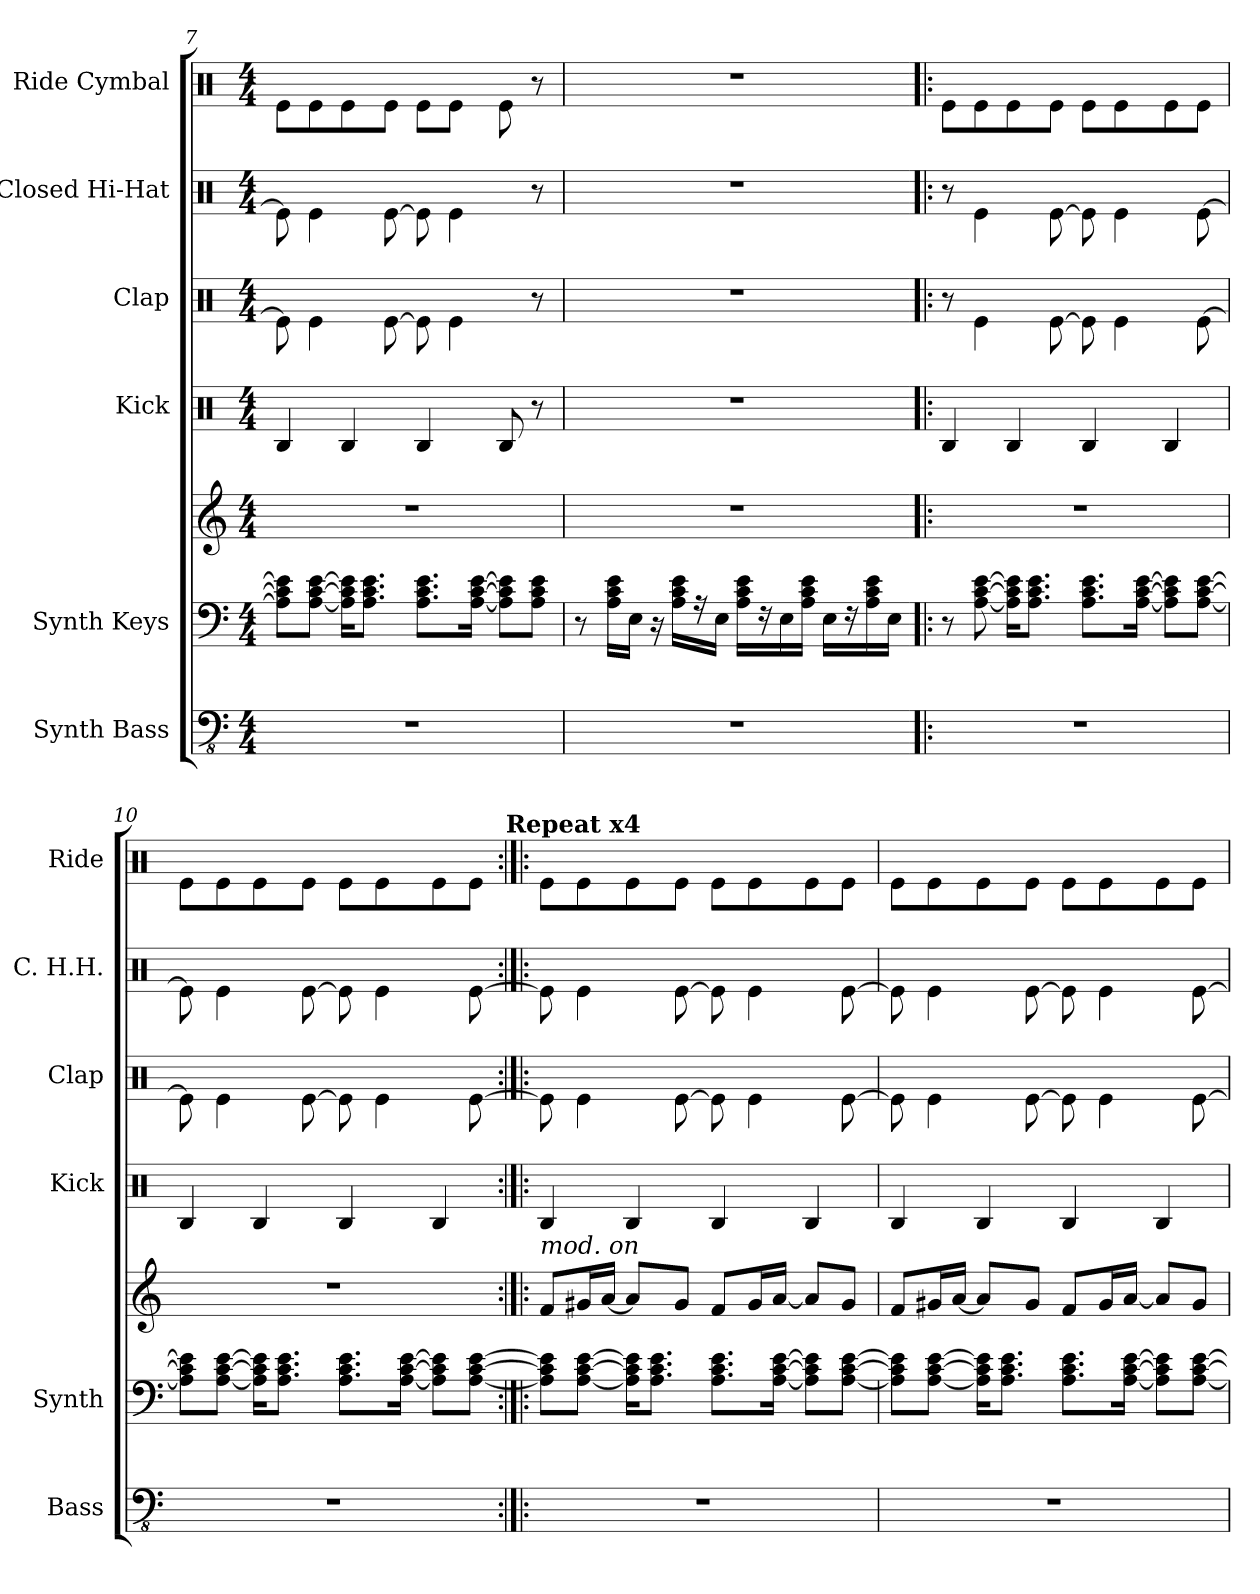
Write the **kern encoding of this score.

**kern	**kern	**kern	**kern	**kern	**kern	**kern
*part6	*part5	*part5	*part4	*part3	*part2	*part1
*staff7	*staff6	*staff5	*staff4	*staff3	*staff2	*staff1
*I"Synth Bass	*I"Synth Keys	*	*I"Kick	*I"Clap	*I"Closed Hi-Hat	*I"Ride Cymbal
*I'Bass	*I'Synth	*	*I'Kick	*I'Clap	*I'C. H.H.	*I'Ride
*clefFv4	*clefF4	*clefG2	*clefX	*clefX	*clefX	*clefX
*k[]	*k[]	*k[]	*k[]	*k[]	*k[]	*k[]
*C:	*C:	*C:	*C:	*C:	*C:	*C:
*M4/4	*M4/4	*M4/4	*M4/4	*M4/4	*M4/4	*M4/4
=7	=7	=7	=7	=7	=7	=7
1r	8A\] 8c\] 8e\]L	1r	4RB/	8Re\]	8Re\]	8Re\L
.	[8A\ [8c\ [8e\J	.	.	4Re\	4Re\	8Re\
.	16A\] 16c\] 16e\]KL	.	4RB/	.	.	8Re\
.	8.A\ 8.c\ 8.e\J	.	.	.	.	.
.	.	.	.	[8Re\	[8Re\	8Re\J
.	8.A\ 8.c\ 8.e\L	.	4RB/	8Re\]	8Re\]	8Re\L
.	.	.	.	4Re\	4Re\	8Re\J
.	[16A\ [16c\ [16e\Jk	.	.	.	.	.
.	8A\] 8c\] 8e\]L	.	8RB/	.	.	8Re\
.	8A\ 8c\ 8e\J	.	8r	8r	8r	8r
=8	=8	=8	=8	=8	=8	=8
1r	8r	1r	1r	1r	1r	1r
.	16A\ 16c\ 16e\LL	.	.	.	.	.
.	16E\JJ	.	.	.	.	.
.	16r	.	.	.	.	.
.	16A\ 16c\ 16e\KL	.	.	.	.	.
.	16r	.	.	.	.	.
.	16E\Jk	.	.	.	.	.
.	16A\ 16c\ 16e\KL	.	.	.	.	.
.	16r	.	.	.	.	.
.	16E\L	.	.	.	.	.
.	16A\ 16c\ 16e\JJ	.	.	.	.	.
.	16E\KL	.	.	.	.	.
.	16r	.	.	.	.	.
.	16A\ 16c\ 16e\L	.	.	.	.	.
.	16E\JJ	.	.	.	.	.
!!LO:PB:g=z
=9!|:	=9!|:	=9!|:	=9!|:	=9!|:	=9!|:	=9!|:
1r	8r	1r	4RB/	8r	8r	8Re\L
.	[8A\ [8c\ [8e\	.	.	4Re\	4Re\	8Re\
.	16A\] 16c\] 16e\]KL	.	4RB/	.	.	8Re\
.	8.A\ 8.c\ 8.e\J	.	.	.	.	.
.	.	.	.	[8Re\	[8Re\	8Re\J
.	8.A\ 8.c\ 8.e\L	.	4RB/	8Re\]	8Re\]	8Re\L
.	.	.	.	4Re\	4Re\	8Re\
.	[16A\ [16c\ [16e\Jk	.	.	.	.	.
.	8A\] 8c\] 8e\]L	.	4RB/	.	.	8Re\
.	[8A\ [8c\ [8e\J	.	.	[8Re\	[8Re\	8Re\J
=10	=10	=10	=10	=10	=10	=10
1r	8A\] 8c\] 8e\]L	1r	4RB/	8Re\]	8Re\]	8Re\L
.	[8A\ [8c\ [8e\J	.	.	4Re\	4Re\	8Re\
.	16A\] 16c\] 16e\]KL	.	4RB/	.	.	8Re\
.	8.A\ 8.c\ 8.e\J	.	.	.	.	.
.	.	.	.	[8Re\	[8Re\	8Re\J
.	8.A\ 8.c\ 8.e\L	.	4RB/	8Re\]	8Re\]	8Re\L
.	.	.	.	4Re\	4Re\	8Re\
.	[16A\ [16c\ [16e\Jk	.	.	.	.	.
.	8A\] 8c\] 8e\]L	.	4RB/	.	.	8Re\
.	[8A\ [8c\ [8e\J	.	.	[8Re\	[8Re\	8Re\J
!	!	!	!	!	!	!LO:TX:a:B:t=Repeat x4
=11:|!|:	=11:|!|:	=11:|!|:	=11:|!|:	=11:|!|:	=11:|!|:	=11:|!|:
!	!	!LO:TX:a:i:t=mod. on	!	!	!	!
1r	8A\] 8c\] 8e\]L	8f/L	4RB/	8Re\]	8Re\]	8Re\L
.	[8A\ [8c\ [8e\J	16g#X/L	.	4Re\	4Re\	8Re\
.	.	[16a/JJ	.	.	.	.
.	16A\] 16c\] 16e\]KL	8a/L]	4RB/	.	.	8Re\
.	8.A\ 8.c\ 8.e\J	.	.	.	.	.
.	.	8g#/J	.	[8Re\	[8Re\	8Re\J
.	8.A\ 8.c\ 8.e\L	8f/L	4RB/	8Re\]	8Re\]	8Re\L
.	.	16g#/L	.	4Re\	4Re\	8Re\
.	[16A\ [16c\ [16e\Jk	[16a/JJ	.	.	.	.
.	8A\] 8c\] 8e\]L	8a/L]	4RB/	.	.	8Re\
.	[8A\ [8c\ [8e\J	8g#/J	.	[8Re\	[8Re\	8Re\J
=12	=12	=12	=12	=12	=12	=12
1r	8A\] 8c\] 8e\]L	8f/L	4RB/	8Re\]	8Re\]	8Re\L
.	[8A\ [8c\ [8e\J	16g#X/L	.	4Re\	4Re\	8Re\
.	.	[16a/JJ	.	.	.	.
.	16A\] 16c\] 16e\]KL	8a/L]	4RB/	.	.	8Re\
.	8.A\ 8.c\ 8.e\J	.	.	.	.	.
.	.	8g#/J	.	[8Re\	[8Re\	8Re\J
.	8.A\ 8.c\ 8.e\L	8f/L	4RB/	8Re\]	8Re\]	8Re\L
.	.	16g#/L	.	4Re\	4Re\	8Re\
.	[16A\ [16c\ [16e\Jk	[16a/JJ	.	.	.	.
.	8A\] 8c\] 8e\]L	8a/L]	4RB/	.	.	8Re\
.	[8A\ [8c\ [8e\J	8g#/J	.	[8Re\	[8Re\	8Re\J
=	=	=	=	=	=	=
*-	*-	*-	*-	*-	*-	*-
